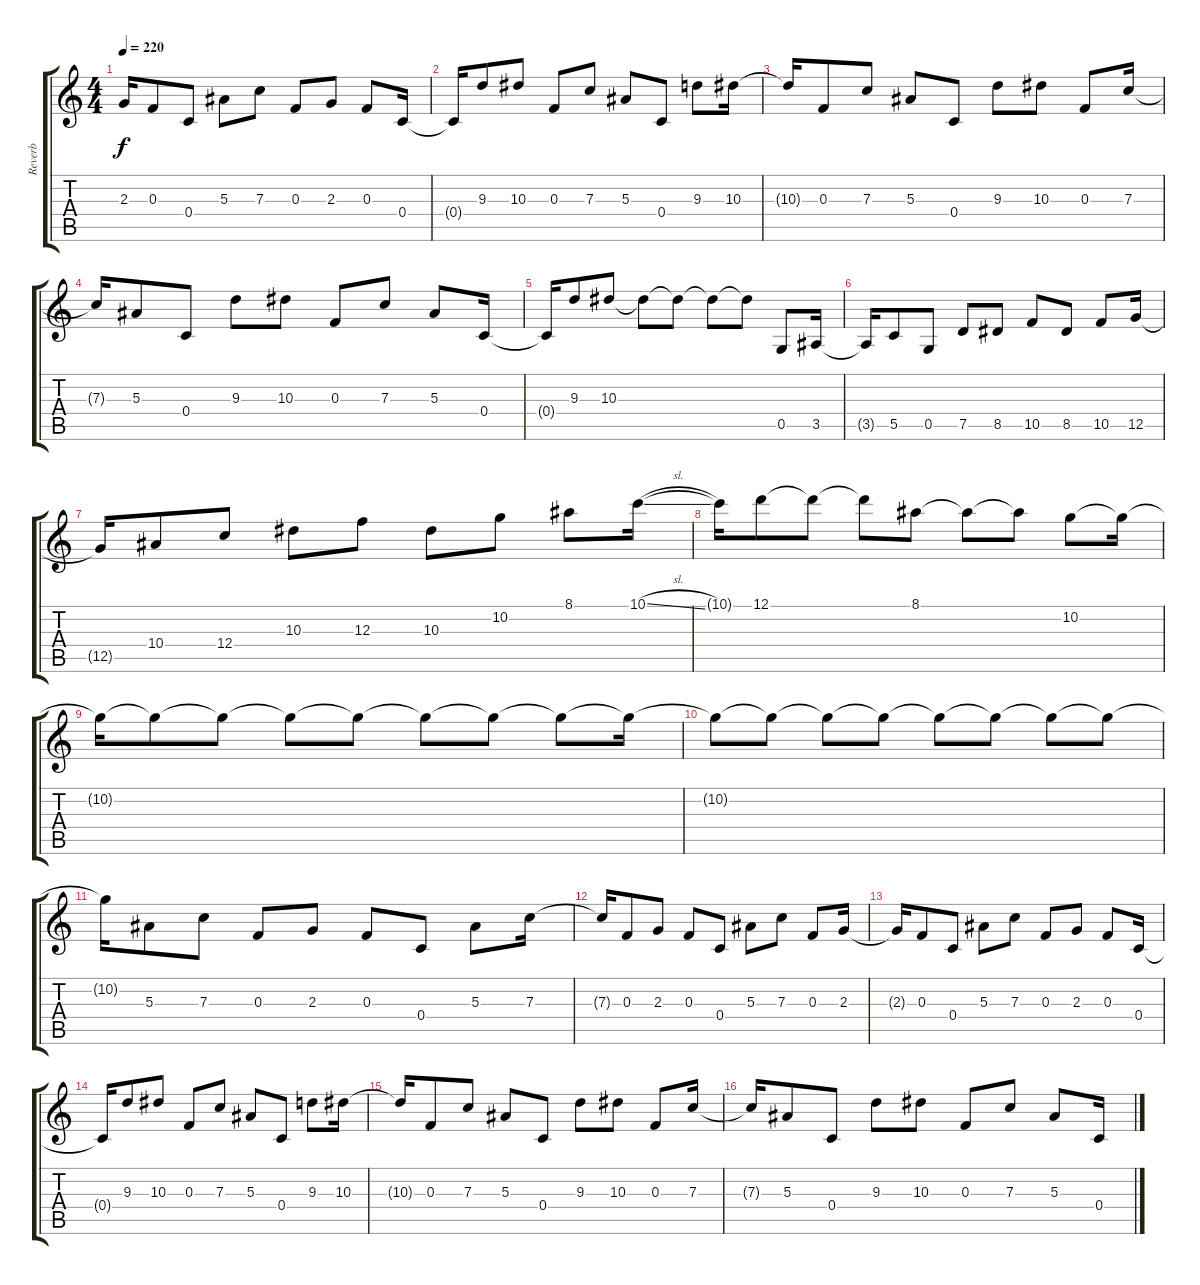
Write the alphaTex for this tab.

\track ("Reverb" "Reverb") {instrument electricguitarjazz}
\staff {score tabs}
\tuning (D4 A3 F3 C3 G2 C2) {hide}
\ts (4 4)
\tempo 220
\clef g2
\ks c
2.3{t}.16{dy f} 0.3.8 0.4.8 5.3.8 7.3.8 0.3.8 2.3.8 0.3.8 0.4.16 |
0.4{t}.16 9.3.8 10.3.8 0.3.8 7.3.8 5.3.8 0.4.8 9.3.8 10.3.16 |
10.3{t}.16 0.3.8 7.3.8 5.3.8 0.4.8 9.3.8 10.3.8 0.3.8 7.3.16 |
7.3{t}.16 5.3.8 0.4.8 9.3.8 10.3.8 0.3.8 7.3.8 5.3.8 0.4.16 |
0.4{t}.16{volume 5} 9.3.8 10.3.8 10.3{t}.8 10.3{t}.8 10.3{t}.8 10.3{t}.8 0.5.8 3.5.16 |
3.5{t}.16 5.5.8 0.5.8 7.5.8 8.5.8 10.5.8 8.5.8 10.5.8 12.5.16 |
12.5{t}.16 10.4.8 12.4.8 10.3.8 12.3.8 10.3.8 10.2.8 8.1.8 10.1{sl}.16 |
10.1{t}.16 12.1.8 12.1{t}.8 12.1{t}.8 8.1.8 8.1{t}.8 8.1{t}.8 10.2.8 10.2{t}.16 |
10.2{t}.16 10.2{t}.8{volume 3} 10.2{t}.8 10.2{t}.8 10.2{t}.8 10.2{t}.8 10.2{t}.8 10.2{t}.8 10.2{t}.16 |
10.2{t}.8 10.2{t}.8 10.2{t}.8 10.2{t}.8 10.2{t}.8 10.2{t}.8 10.2{t}.8 10.2{t}.8 |
10.2{t}.16 5.3.8 7.3.8 0.3.8 2.3.8 0.3.8 0.4.8 5.3.8 7.3.16 |
7.3{t}.16 0.3.8 2.3.8 0.3.8 0.4.8 5.3.8 7.3.8 0.3.8 2.3.16 |
2.3{t}.16 0.3.8 0.4.8{volume 1} 5.3.8 7.3.8 0.3.8 2.3.8 0.3.8 0.4.16 |
0.4{t}.16 9.3.8 10.3.8 0.3.8 7.3.8 5.3.8 0.4.8 9.3.8 10.3.16 |
10.3{t}.16 0.3.8 7.3.8 5.3.8 0.4.8 9.3.8 10.3.8 0.3.8 7.3.16 |
7.3{t}.16 5.3.8 0.4.8 9.3.8 10.3.8 0.3.8 7.3.8 5.3.8 0.4.16
